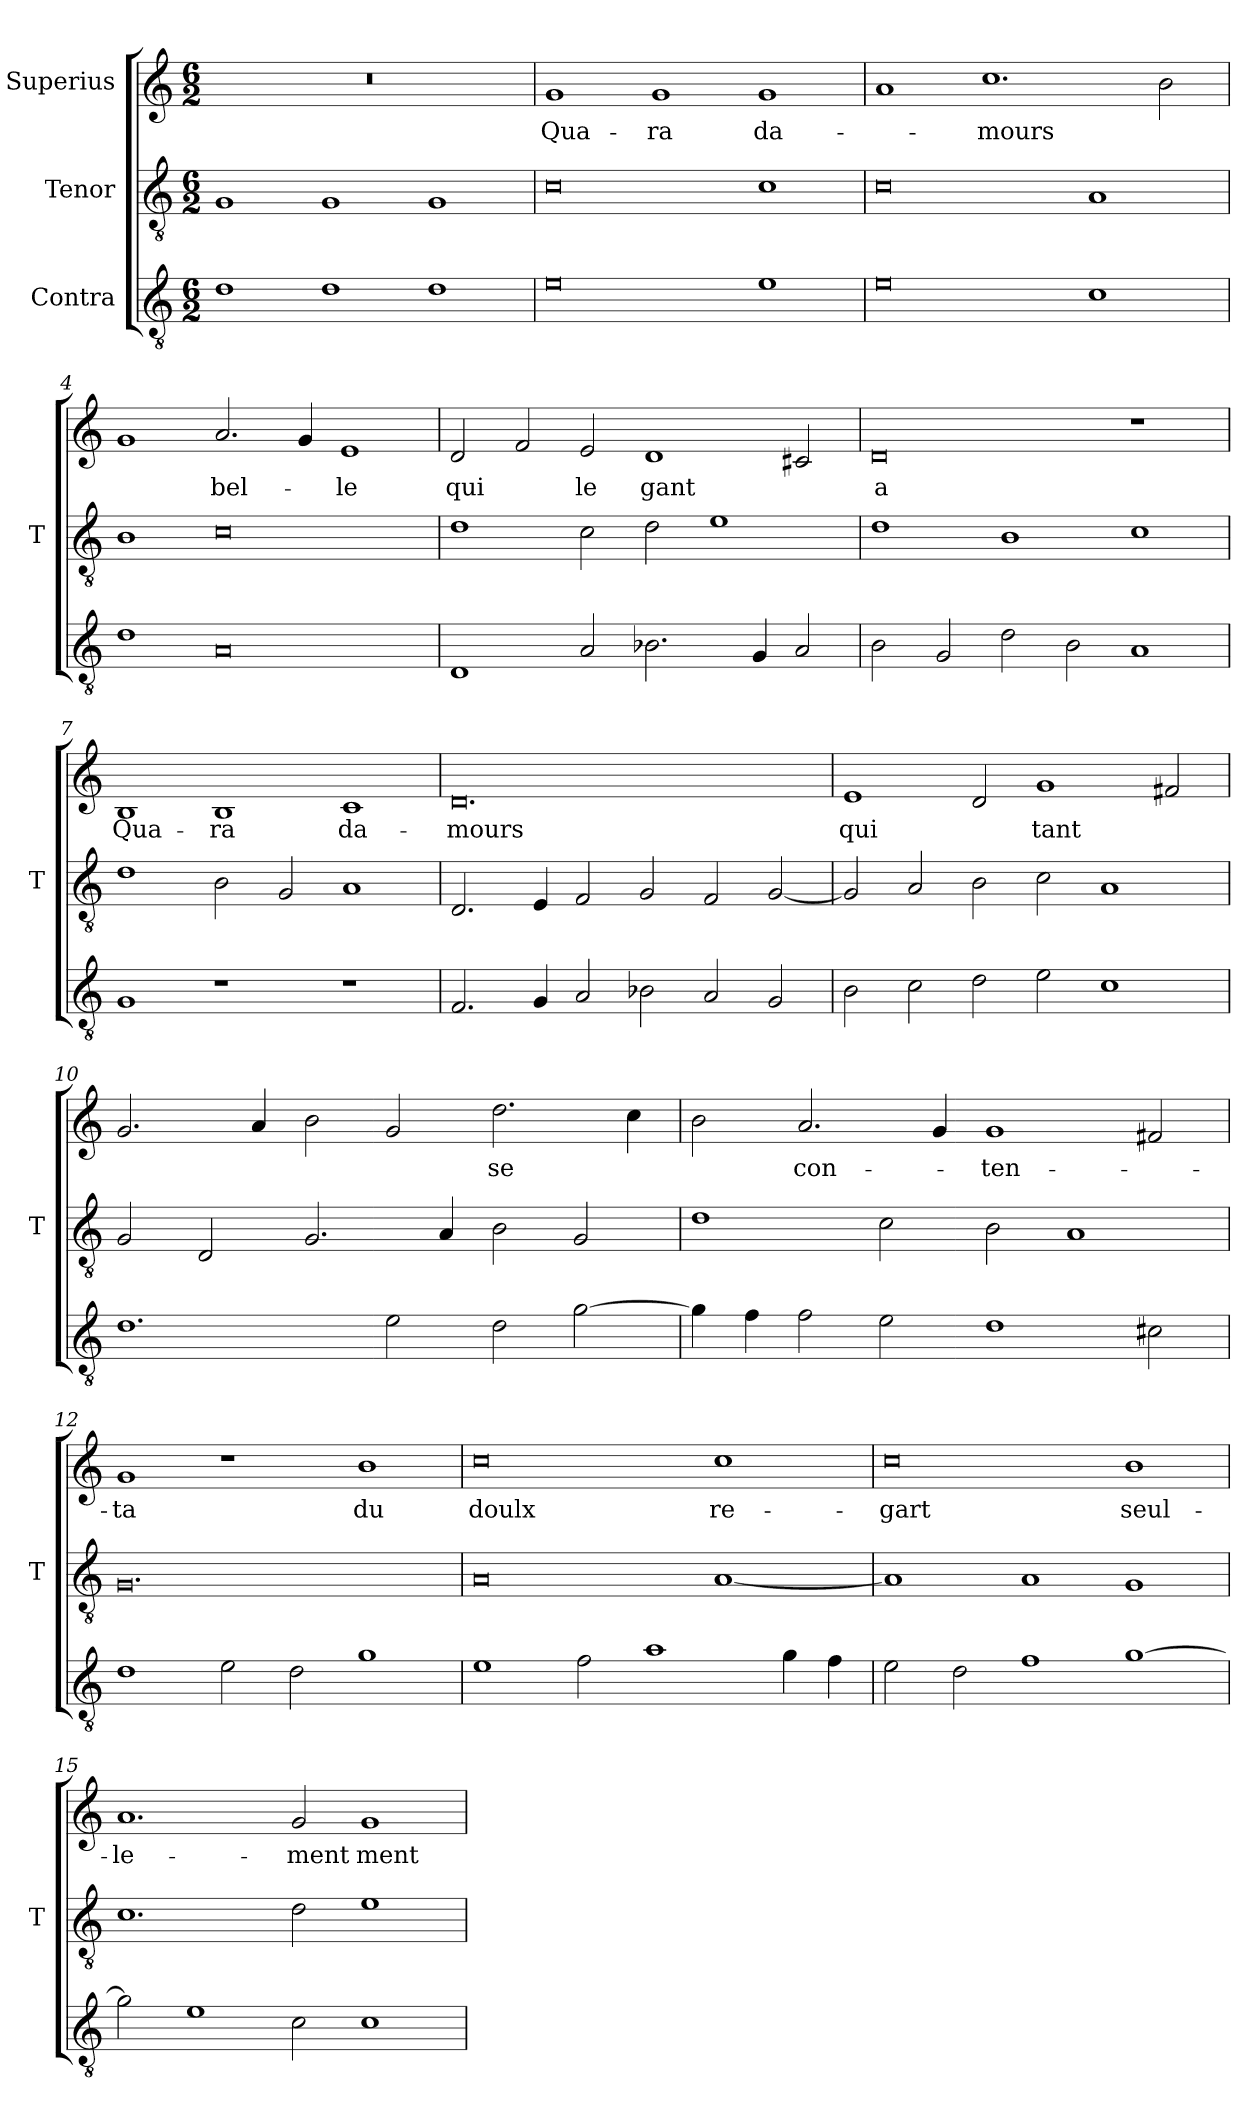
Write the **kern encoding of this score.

**kern	**kern	**kern	**text
*part3	*part2	*part1	*part1
*staff3	*staff2	*staff1	*staff1
*I"Contra	*I"Tenor	*I"Superius	*
*	*I'T	*	*
*clefGv2	*clefGv2	*clefG2	*
*M6/2	*M6/2	*M6/2	*
=1	=1	=1	=1
1d	1G	0.r	.
1d	1G	.	.
1d	1G	.	.
=2	=2	=2	=2
0e	0c	1g	Qua-
.	.	1g	-ra
1e	1c	1g	da-
=3	=3	=3	=3
0e	0c	1a	.
.	.	1.cc	-mours
1c	1A	.	.
.	.	2b	.
=4	=4	=4	=4
1d	1B	1g	.
0A	0c	2.a	bel-
.	.	4g	.
.	.	1e	-le
=5	=5	=5	=5
1D	1d	2d	-qui
.	.	2f	.
2A	2c	2e	-le
2.B-X	2d	1d	-gant
.	1e	.	.
4G	.	.	.
2A	.	2c#X	.
=6	=6	=6	=6
2B	1d	0d	-a
2G	.	.	.
2d	1B	.	.
2B	.	.	.
1A	1c	1r	.
=7	=7	=7	=7
1G	1d	1B	Qua-
1r	2B	1B	-ra
.	2G	.	.
1r	1A	1c	da-
=8	=8	=8	=8
2.F	2.D	0.d	-mours
4G	4E	.	.
2A	2F	.	.
2B-X	2G	.	.
2A	2F	.	.
2G	[2G	.	.
=9	=9	=9	=9
2B	2G]	1e	-qui
2c	2A	.	.
2d	2B	2d	.
2e	2c	1g	-tant
1c	1A	.	.
.	.	2f#X	.
=10	=10	=10	=10
1.d	2G	2.g	.
.	2D	.	.
.	.	4a	.
.	2.G	2b	.
2e	.	2g	.
.	4A	.	.
2d	2B	2.dd	-se
[2g	2G	.	.
.	.	4cc	.
=11	=11	=11	=11
4g]	1d	2b	.
4f	.	.	.
2f	.	2.a	con-
2e	2c	.	.
.	.	4g	.
1d	2B	1g	-ten-
.	1A	.	.
2c#X	.	2f#X	.
=12	=12	=12	=12
1d	0.G	1g	-ta
2e	.	1r	.
2d	.	.	.
1g	.	1b	-du
=13	=13	=13	=13
1e	0A	0cc	-doulx
2f	.	.	.
1a	.	.	.
.	[1A	1cc	re-
4g	.	.	.
4f	.	.	.
=14	=14	=14	=14
2e	1A]	0cc	-gart
2d	.	.	.
1f	1A	.	.
[1g	1G	1b	seul-
=15	=15	=15	=15
2g]	1.c	1.a	-le-
1e	.	.	.
2c	2d	2g	-ment
1c	1e	1g	-ment
=	=	=	=
*-	*-	*-	*-
